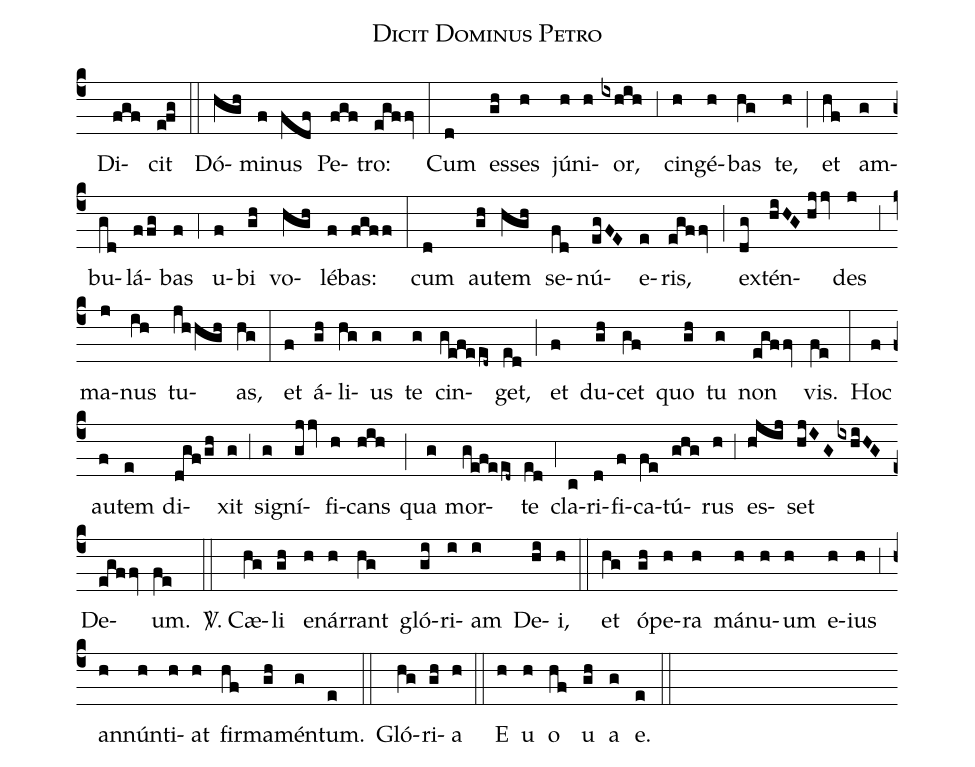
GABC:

name:Dicit Dominus Petro;
mode:IV;
office-part:Introitus;
%%
(c4) () Di(fgf)cit(e!fg) (::) Dó(hgh)mi(f)nus(fdf) Pe(fgf)tro:(egffv) (:) Cum(d) es(gh)ses(h) jú(h)ni(h)or,(ixhih) (,3) cin(h)gé(h)bas(hg) te,(h) (;) et(hf) am(g)bu(gd)lá(ffg)bas(f) (,4) u(f)bi(gh) vo(hgh)lé(f)bas:(fgff) (:) cum(d) au(gh)tem(hgh) se(fd)nú(egFE)e(e)ris,(egffv) (;) ex(dg)tén(hiHG//hjjv)des(j) (,3) ma(j)nus(ih) tu(jhhgh)as,(hg) (:) et(f) á(gh)li(hg)us(g) te(g) cin(ge!f!eed~)get,(ed) (;) et(f) du(gh)cet(gf) quo(gh) tu(g) non(egffv) vis.(fe) (:) Hoc(f) au(f)tem(e) di(dgf/gh)xit(g) (,3) si(g)gní(gjjv)fi(h)cans(hih) (;) qua(g) mor(ge!f!eed~)te(ed) (,4) cla(c)ri(d)fi(f)ca(fe)tú(ghg)rus(h) (,3) es(hjij)set(hjIG/ixhiHG) De(egffv)um.(fe) (::) <sp>V/</sp>. Cæ(hg)li(gh) e(h)nár(h)rant(hg) gló(gi)ri(i)am(i) De(hi)i,(h) (::) et(hg) ó(gh)pe(h)ra(h) má(h)nu(h)um(h) e(h)ius(h) (,3) an(h)nún(h)ti(h)at(h) fir(hf)ma(gh)mén(g)tum.(e) (::) Gló(hg)ri(gh)a(h) (::) E(h) u(h) o(hf) u(gh) a(g) e.(e) (::)
